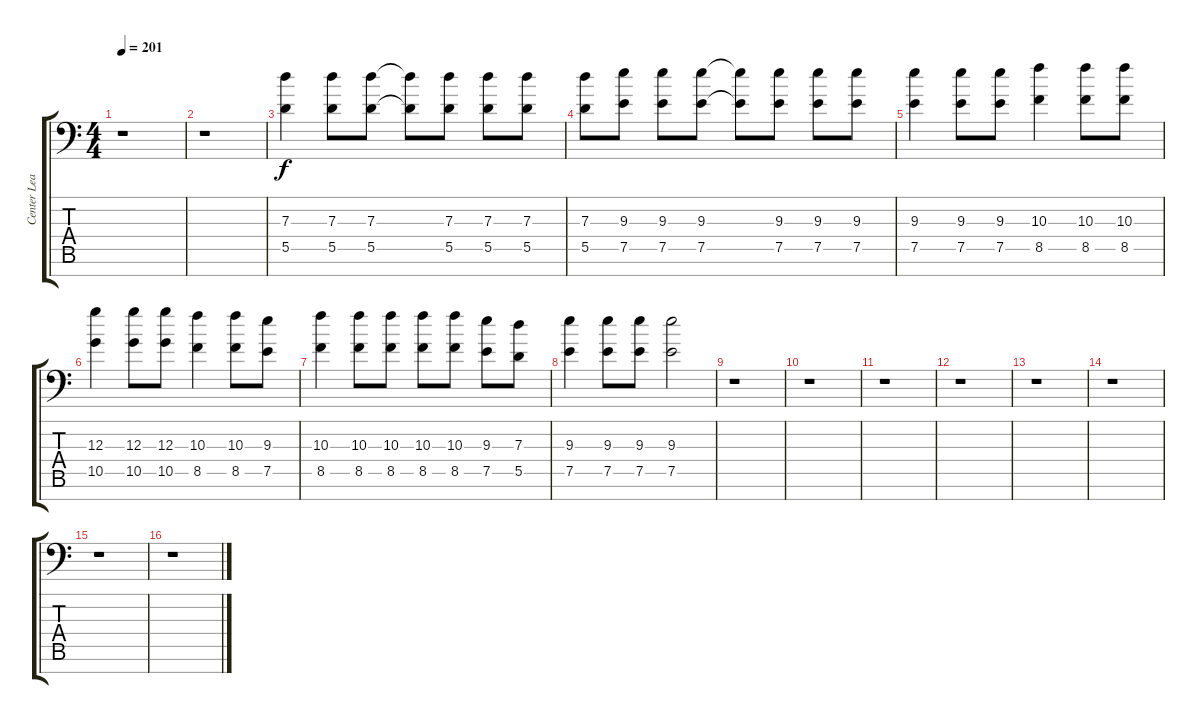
\track ("Center Lead 1" "Center Lea") {instrument overdrivenguitar}
\staff {score tabs}
\tuning (E4 B3 G3 D3 A2 E2 A1) {hide}
\ts (4 4)
\tempo 201
\clef f4
\ks aminor
r.1{dy f} |
r.1 |
(7.3 5.5).4 (7.3 5.5).8 (7.3 5.5).8 (7.3{t} 5.5{t}).8 (7.3 5.5).8 (7.3 5.5).8 (7.3 5.5).8 |
(7.3 5.5).8 (9.3 7.5).8 (9.3 7.5).8 (9.3 7.5).8 (9.3{t} 7.5{t}).8 (9.3 7.5).8 (9.3 7.5).8 (9.3 7.5).8 |
(9.3 7.5).4 (9.3 7.5).8 (9.3 7.5).8 (10.3 8.5).4 (10.3 8.5).8 (10.3 8.5).8 |
(12.3 10.5).4 (12.3 10.5).8 (12.3 10.5).8 (10.3 8.5).4 (10.3 8.5).8 (9.3 7.5).8 |
(10.3 8.5).4 (10.3 8.5).8 (10.3 8.5).8 (10.3 8.5).8 (10.3 8.5).8 (9.3 7.5).8 (7.3 5.5).8 |
(9.3 7.5).4 (9.3 7.5).8 (9.3 7.5).8 (9.3 7.5).2 |
r.1 |
r.1 |
r.1 |
r.1 |
r.1 |
r.1 |
r.1 |
r.1
